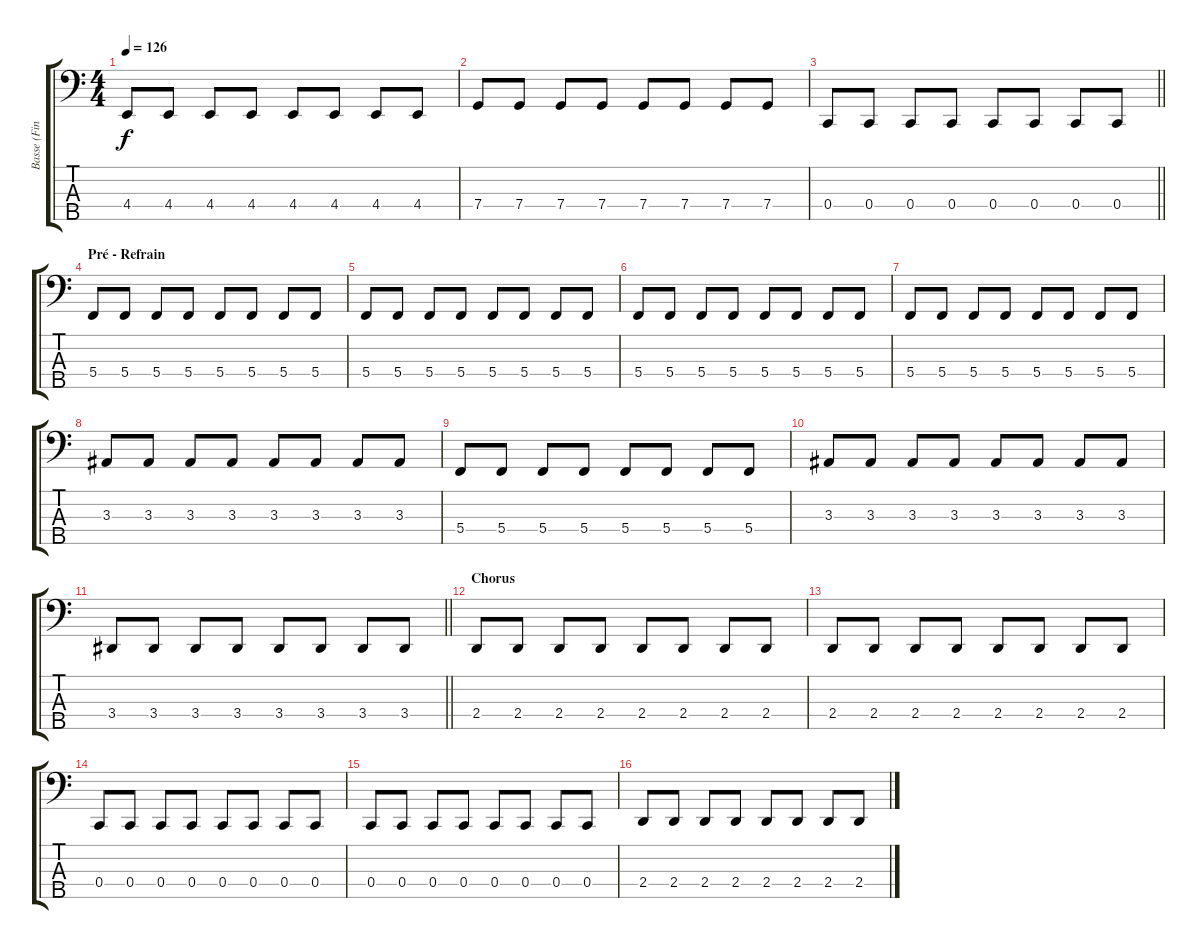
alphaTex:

\track ("Basse (Finger)" "Basse (Fin") {instrument electricbassfinger}
\staff {score tabs}
\tuning (F2 C2 G1 C1 A0) {hide}
\ts (4 4)
\tempo 126
\clef f4
\ks c
4.4.8{dy f} 4.4.8 4.4.8 4.4.8 4.4.8 4.4.8 4.4.8 4.4.8 |
7.4.8 7.4.8 7.4.8 7.4.8 7.4.8 7.4.8 7.4.8 7.4.8 |
\barLineRight lightlight
0.4.8 0.4.8 0.4.8 0.4.8 0.4.8 0.4.8 0.4.8 0.4.8 |
\section ("" "Pré - Refrain")
5.4.8 5.4.8 5.4.8 5.4.8 5.4.8 5.4.8 5.4.8 5.4.8 |
5.4.8 5.4.8 5.4.8 5.4.8 5.4.8 5.4.8 5.4.8 5.4.8 |
5.4.8 5.4.8 5.4.8 5.4.8 5.4.8 5.4.8 5.4.8 5.4.8 |
5.4.8 5.4.8 5.4.8 5.4.8 5.4.8 5.4.8 5.4.8 5.4.8 |
3.3.8 3.3.8 3.3.8 3.3.8 3.3.8 3.3.8 3.3.8 3.3.8 |
5.4.8 5.4.8 5.4.8 5.4.8 5.4.8 5.4.8 5.4.8 5.4.8 |
3.3.8 3.3.8 3.3.8 3.3.8 3.3.8 3.3.8 3.3.8 3.3.8 |
\barLineRight lightlight
3.4.8 3.4.8 3.4.8 3.4.8 3.4.8 3.4.8 3.4.8 3.4.8 |
\section ("" "Chorus")
2.4.8 2.4.8 2.4.8 2.4.8 2.4.8 2.4.8 2.4.8 2.4.8 |
2.4.8 2.4.8 2.4.8 2.4.8 2.4.8 2.4.8 2.4.8 2.4.8 |
0.4.8 0.4.8 0.4.8 0.4.8 0.4.8 0.4.8 0.4.8 0.4.8 |
0.4.8 0.4.8 0.4.8 0.4.8 0.4.8 0.4.8 0.4.8 0.4.8 |
2.4.8 2.4.8 2.4.8 2.4.8 2.4.8 2.4.8 2.4.8 2.4.8
